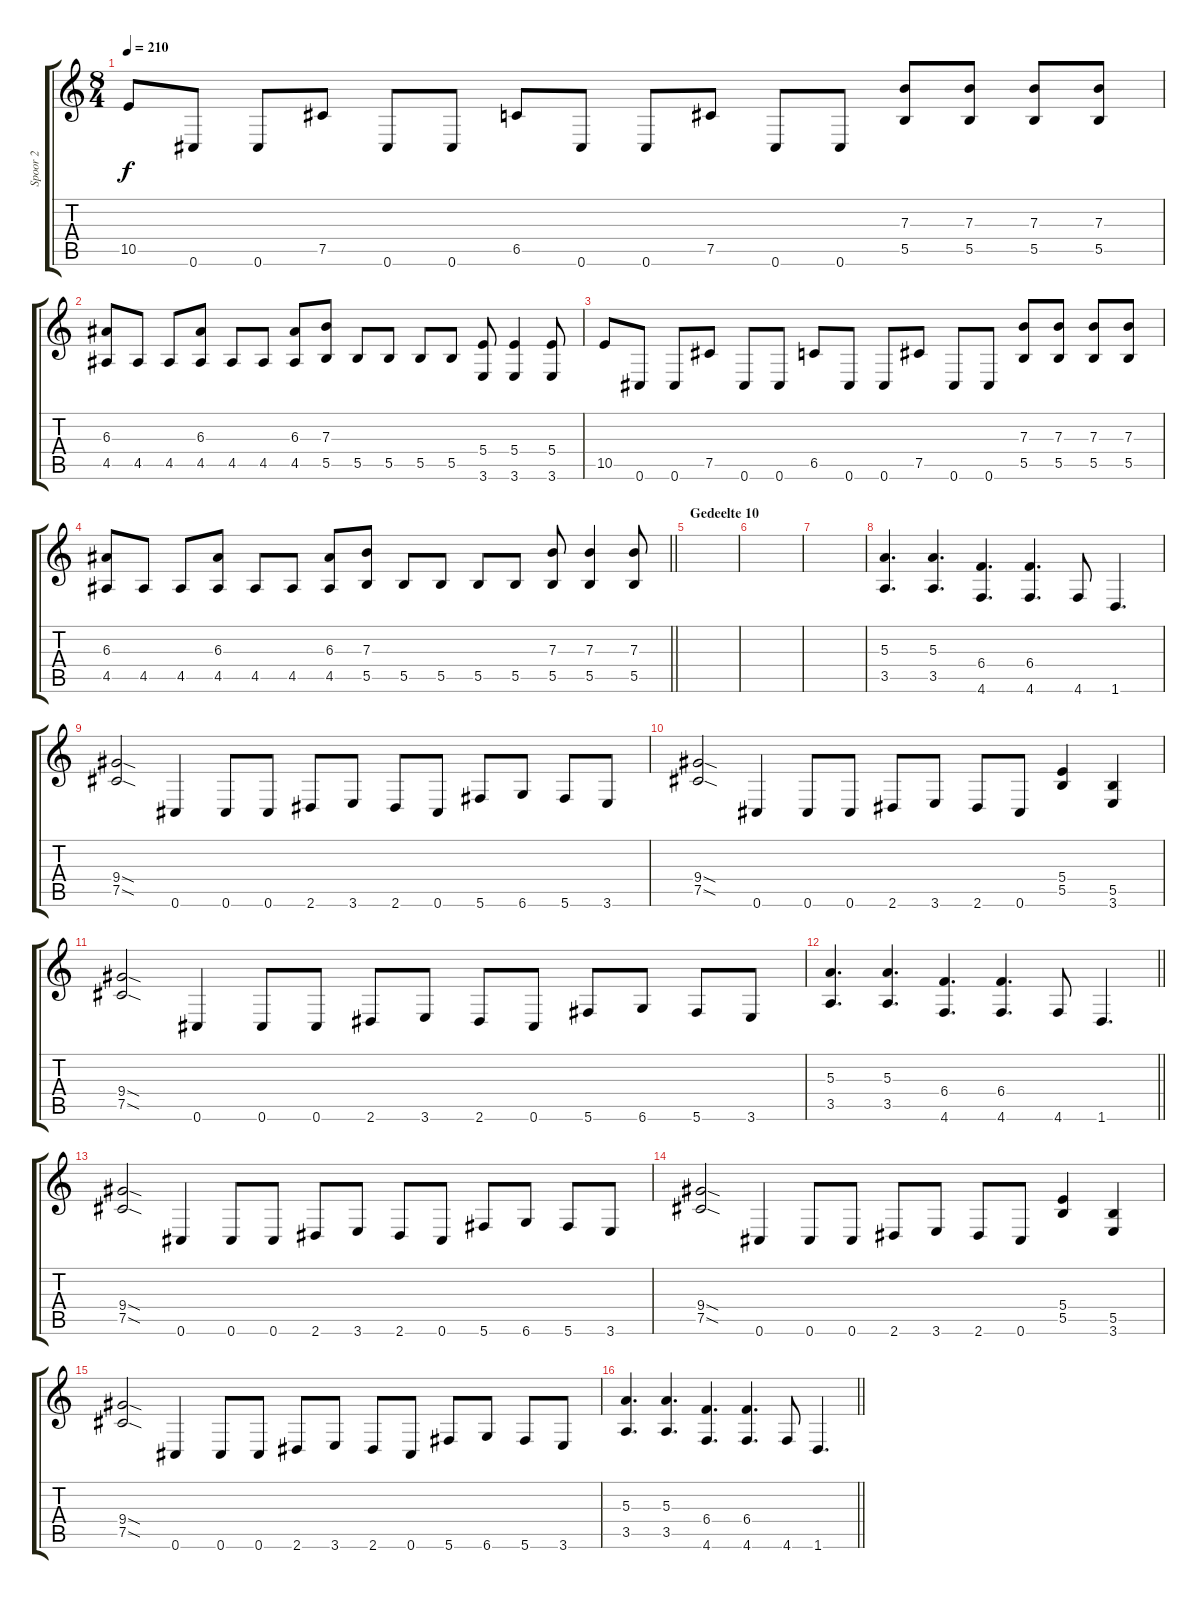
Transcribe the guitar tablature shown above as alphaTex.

\track ("Spoor 2" "Spoor 2") {instrument distortionguitar}
\staff {score tabs}
\tuning (Db4 Ab3 E3 B2 Gb2 Db2) {hide}
\ts (8 4)
\tempo 210
\clef g2
\ks c
10.5.8{dy f} 0.6.8 0.6.8 7.5.8 0.6.8 0.6.8 6.5.8 0.6.8 0.6.8 7.5.8 0.6.8 0.6.8 (7.3 5.5).8 (7.3 5.5).8 (7.3 5.5).8 (7.3 5.5).8 |
(6.3 4.5).8 4.5.8 4.5.8 (6.3 4.5).8 4.5.8 4.5.8 (6.3 4.5).8 (7.3 5.5).8 5.5.8 5.5.8 5.5.8 5.5.8 (5.4 3.6).8 (5.4 3.6).4 (5.4 3.6).8 |
10.5.8 0.6.8 0.6.8 7.5.8 0.6.8 0.6.8 6.5.8 0.6.8 0.6.8 7.5.8 0.6.8 0.6.8 (7.3 5.5).8 (7.3 5.5).8 (7.3 5.5).8 (7.3 5.5).8 |
\barLineRight lightlight
(6.3 4.5).8 4.5.8 4.5.8 (6.3 4.5).8 4.5.8 4.5.8 (6.3 4.5).8 (7.3 5.5).8 5.5.8 5.5.8 5.5.8 5.5.8 (7.3 5.5).8 (7.3 5.5).4 (7.3 5.5).8 |
\section ("" "Gedeelte 10")
|
|
|
(5.3 3.5).4{d} (5.3 3.5).4{d} (6.4 4.6).4{d} (6.4 4.6).4{d} 4.6.8 1.6.4{d} |
(9.4{sod} 7.5{sod}).2 0.6.4 0.6.8 0.6.8 2.6.8 3.6.8 2.6.8 0.6.8 5.6.8 6.6.8 5.6.8 3.6.8 |
(9.4{sod} 7.5{sod}).2 0.6.4 0.6.8 0.6.8 2.6.8 3.6.8 2.6.8 0.6.8 (5.4 5.5).4 (5.5 3.6).4 |
(9.4{sod} 7.5{sod}).2 0.6.4 0.6.8 0.6.8 2.6.8 3.6.8 2.6.8 0.6.8 5.6.8 6.6.8 5.6.8 3.6.8 |
\barLineRight lightlight
(5.3 3.5).4{d} (5.3 3.5).4{d} (6.4 4.6).4{d} (6.4 4.6).4{d} 4.6.8 1.6.4{d} |
(9.4{sod} 7.5{sod}).2 0.6.4 0.6.8 0.6.8 2.6.8 3.6.8 2.6.8 0.6.8 5.6.8 6.6.8 5.6.8 3.6.8 |
(9.4{sod} 7.5{sod}).2 0.6.4 0.6.8 0.6.8 2.6.8 3.6.8 2.6.8 0.6.8 (5.4 5.5).4 (5.5 3.6).4 |
(9.4{sod} 7.5{sod}).2 0.6.4 0.6.8 0.6.8 2.6.8 3.6.8 2.6.8 0.6.8 5.6.8 6.6.8 5.6.8 3.6.8 |
\barLineRight lightlight
(5.3 3.5).4{d} (5.3 3.5).4{d} (6.4 4.6).4{d} (6.4 4.6).4{d} 4.6.8 1.6.4{d}
